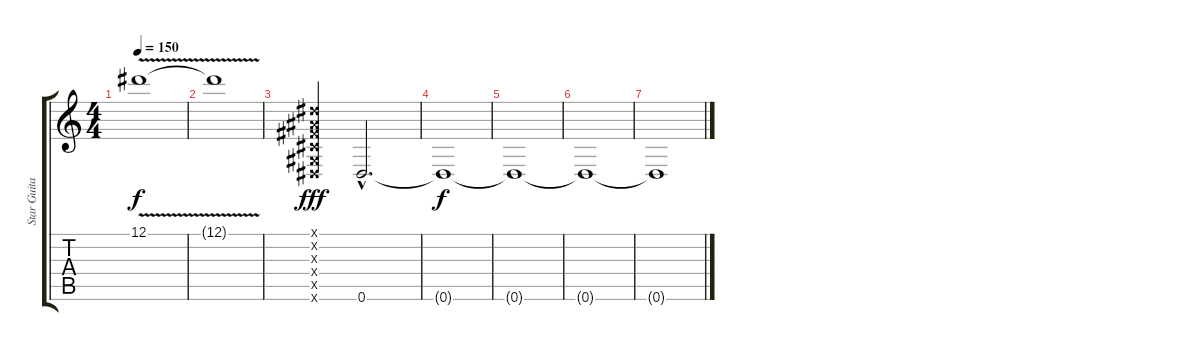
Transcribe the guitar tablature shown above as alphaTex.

\track ("Star Guitarist" "Star Guita") {instrument distortionguitar}
\staff {score tabs}
\tuning (Eb4 Bb3 Gb3 Db3 Ab2 Eb2) {hide}
\ts (4 4)
\tempo 150
\clef g2
\ks c
12.1{v}.1{dy f} |
12.1{t}.1 |
(0.1{x} 0.2{x} 0.3{x} 0.4{x} 0.5{x} 0.6{x}).4{dy fff volume 16 instrument distortionguitar} 0.6{hac}.2{d instrument guitarharmonics} |
0.6{t}.1{dy f} |
0.6{t}.1 |
0.6{t}.1 |
0.6{t}.1
